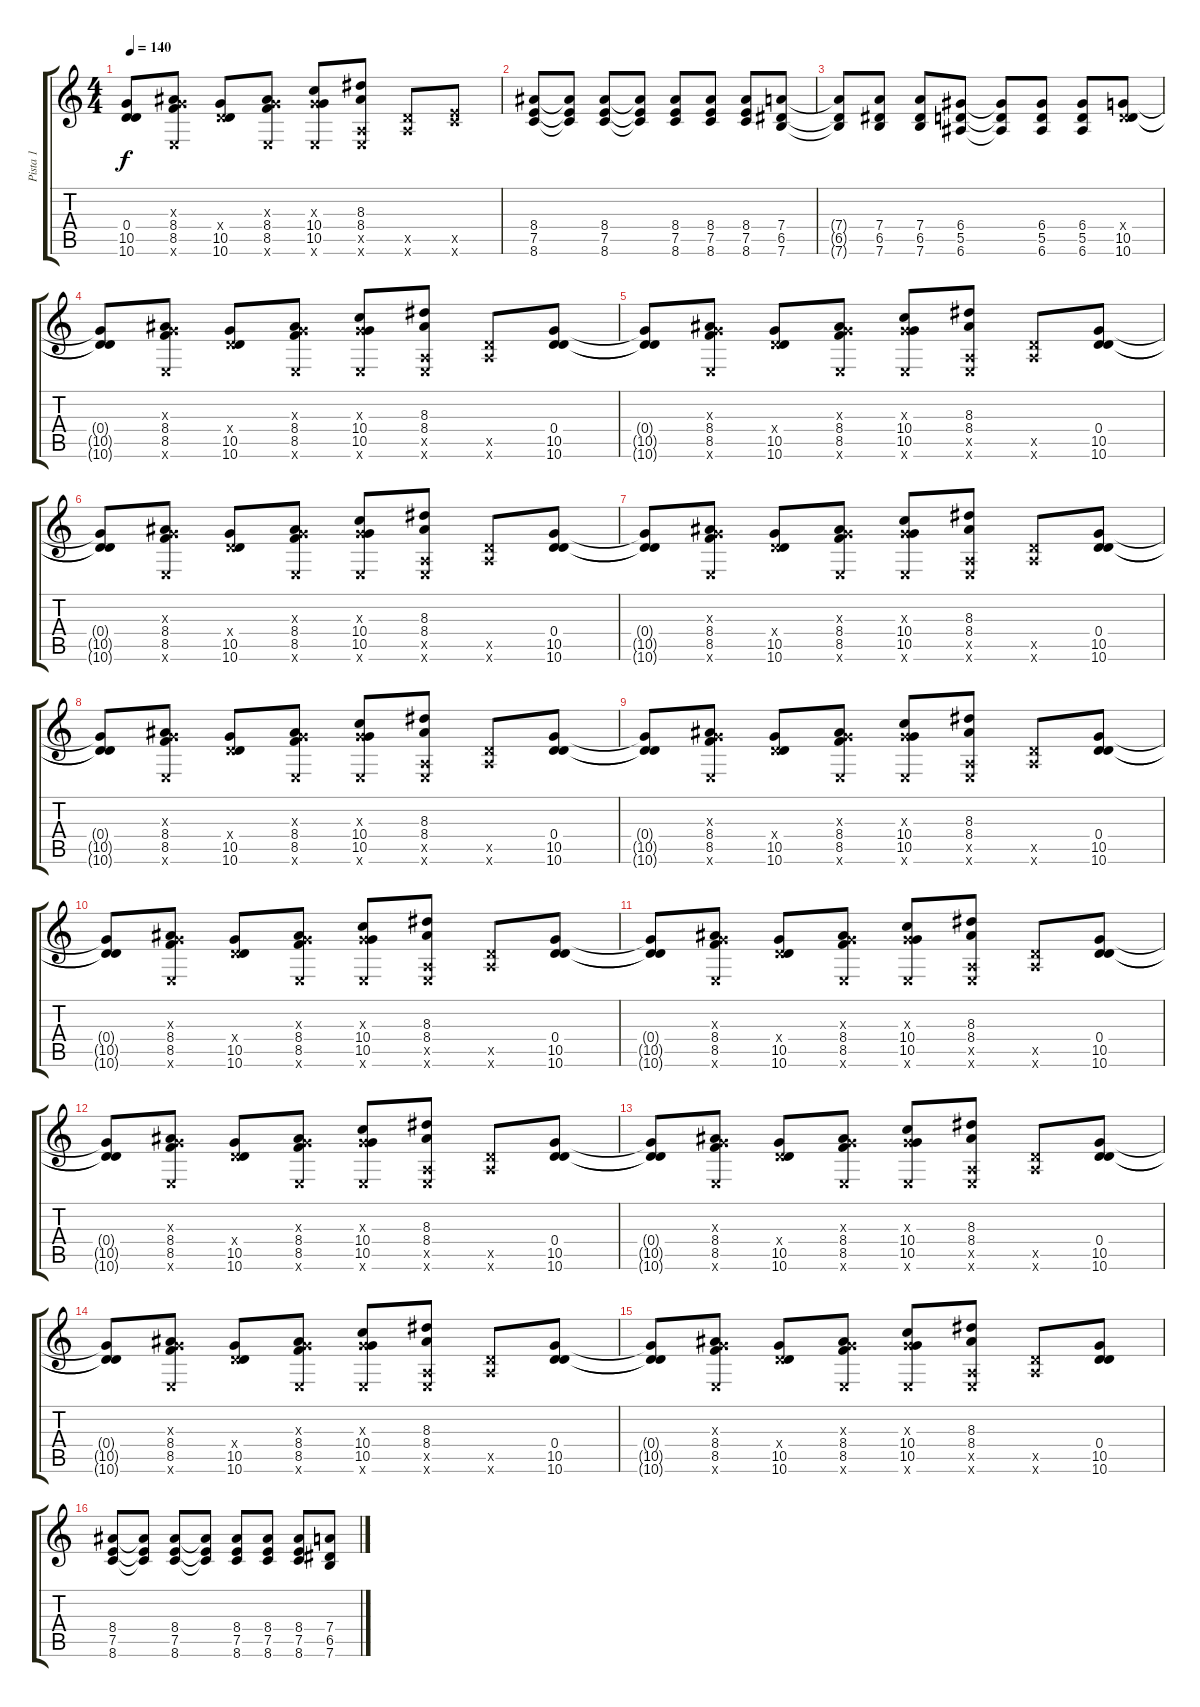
\track ("Pista 1" "Pista 1") {instrument overdrivenguitar}
\staff {score tabs}
\tuning (E4 B3 G3 D3 A2 E2) {hide}
\ts (4 4)
\tempo 140
\clef g2
\ks c
(0.4{t} 10.5{t} 10.6{t}).8{dy f} (0.3{x} 8.4 8.5 0.6{x}).8 (0.4{x} 10.5 10.6).8 (0.3{x} 8.4 8.5 0.6{x}).8 (0.3{x} 10.4 10.5 0.6{x}).8 (8.3 8.4 0.5{x} 0.6{x}).8 (0.5{x} 10.6{x}).8 (7.5{x} 8.6{x}).8 |
(8.4 7.5 8.6).8 (8.4{t} 7.5{t} 8.6{t}).8 (8.4 7.5 8.6).8 (8.4{t} 7.5{t} 8.6{t}).8 (8.4 7.5 8.6).8 (8.4 7.5 8.6).8 (8.4 7.5 8.6).8 (7.4 6.5 7.6).8 |
(7.4{t} 6.5{t} 7.6{t}).8 (7.4 6.5 7.6).8 (7.4 6.5 7.6).8 (6.4 5.5 6.6).8 (6.4{t} 5.5{t} 6.6{t}).8 (6.4 5.5 6.6).8 (6.4 5.5 6.6).8 (0.4{x} 10.5 10.6).8 |
(0.4{t} 10.5{t} 10.6{t}).8 (0.3{x} 8.4 8.5 0.6{x}).8 (0.4{x} 10.5 10.6).8 (0.3{x} 8.4 8.5 0.6{x}).8 (0.3{x} 10.4 10.5 0.6{x}).8 (8.3 8.4 0.5{x} 0.6{x}).8 (0.5{x} 10.6{x}).8 (0.4 10.5 10.6).8 |
(0.4{t} 10.5{t} 10.6{t}).8 (0.3{x} 8.4 8.5 0.6{x}).8 (0.4{x} 10.5 10.6).8 (0.3{x} 8.4 8.5 0.6{x}).8 (0.3{x} 10.4 10.5 0.6{x}).8 (8.3 8.4 0.5{x} 0.6{x}).8 (0.5{x} 10.6{x}).8 (0.4 10.5 10.6).8 |
(0.4{t} 10.5{t} 10.6{t}).8 (0.3{x} 8.4 8.5 0.6{x}).8 (0.4{x} 10.5 10.6).8 (0.3{x} 8.4 8.5 0.6{x}).8 (0.3{x} 10.4 10.5 0.6{x}).8 (8.3 8.4 0.5{x} 0.6{x}).8 (0.5{x} 10.6{x}).8 (0.4 10.5 10.6).8 |
(0.4{t} 10.5{t} 10.6{t}).8 (0.3{x} 8.4 8.5 0.6{x}).8 (0.4{x} 10.5 10.6).8 (0.3{x} 8.4 8.5 0.6{x}).8 (0.3{x} 10.4 10.5 0.6{x}).8 (8.3 8.4 0.5{x} 0.6{x}).8 (0.5{x} 10.6{x}).8 (0.4 10.5 10.6).8 |
(0.4{t} 10.5{t} 10.6{t}).8 (0.3{x} 8.4 8.5 0.6{x}).8 (0.4{x} 10.5 10.6).8 (0.3{x} 8.4 8.5 0.6{x}).8 (0.3{x} 10.4 10.5 0.6{x}).8 (8.3 8.4 0.5{x} 0.6{x}).8 (0.5{x} 10.6{x}).8 (0.4 10.5 10.6).8 |
(0.4{t} 10.5{t} 10.6{t}).8 (0.3{x} 8.4 8.5 0.6{x}).8 (0.4{x} 10.5 10.6).8 (0.3{x} 8.4 8.5 0.6{x}).8 (0.3{x} 10.4 10.5 0.6{x}).8 (8.3 8.4 0.5{x} 0.6{x}).8 (0.5{x} 10.6{x}).8 (0.4 10.5 10.6).8 |
(0.4{t} 10.5{t} 10.6{t}).8 (0.3{x} 8.4 8.5 0.6{x}).8 (0.4{x} 10.5 10.6).8 (0.3{x} 8.4 8.5 0.6{x}).8 (0.3{x} 10.4 10.5 0.6{x}).8 (8.3 8.4 0.5{x} 0.6{x}).8 (0.5{x} 10.6{x}).8 (0.4 10.5 10.6).8 |
(0.4{t} 10.5{t} 10.6{t}).8 (0.3{x} 8.4 8.5 0.6{x}).8 (0.4{x} 10.5 10.6).8 (0.3{x} 8.4 8.5 0.6{x}).8 (0.3{x} 10.4 10.5 0.6{x}).8 (8.3 8.4 0.5{x} 0.6{x}).8 (0.5{x} 10.6{x}).8 (0.4 10.5 10.6).8 |
(0.4{t} 10.5{t} 10.6{t}).8 (0.3{x} 8.4 8.5 0.6{x}).8 (0.4{x} 10.5 10.6).8 (0.3{x} 8.4 8.5 0.6{x}).8 (0.3{x} 10.4 10.5 0.6{x}).8 (8.3 8.4 0.5{x} 0.6{x}).8 (0.5{x} 10.6{x}).8 (0.4 10.5 10.6).8 |
(0.4{t} 10.5{t} 10.6{t}).8 (0.3{x} 8.4 8.5 0.6{x}).8 (0.4{x} 10.5 10.6).8 (0.3{x} 8.4 8.5 0.6{x}).8 (0.3{x} 10.4 10.5 0.6{x}).8 (8.3 8.4 0.5{x} 0.6{x}).8 (0.5{x} 10.6{x}).8 (0.4 10.5 10.6).8 |
(0.4{t} 10.5{t} 10.6{t}).8 (0.3{x} 8.4 8.5 0.6{x}).8 (0.4{x} 10.5 10.6).8 (0.3{x} 8.4 8.5 0.6{x}).8 (0.3{x} 10.4 10.5 0.6{x}).8 (8.3 8.4 0.5{x} 0.6{x}).8 (0.5{x} 10.6{x}).8 (0.4 10.5 10.6).8 |
(0.4{t} 10.5{t} 10.6{t}).8 (0.3{x} 8.4 8.5 0.6{x}).8 (0.4{x} 10.5 10.6).8 (0.3{x} 8.4 8.5 0.6{x}).8 (0.3{x} 10.4 10.5 0.6{x}).8 (8.3 8.4 0.5{x} 0.6{x}).8 (0.5{x} 10.6{x}).8 (0.4 10.5 10.6).8 |
(8.4 7.5 8.6).8 (8.4{t} 7.5{t} 8.6{t}).8 (8.4 7.5 8.6).8 (8.4{t} 7.5{t} 8.6{t}).8 (8.4 7.5 8.6).8 (8.4 7.5 8.6).8 (8.4 7.5 8.6).8 (7.4 6.5 7.6).8
